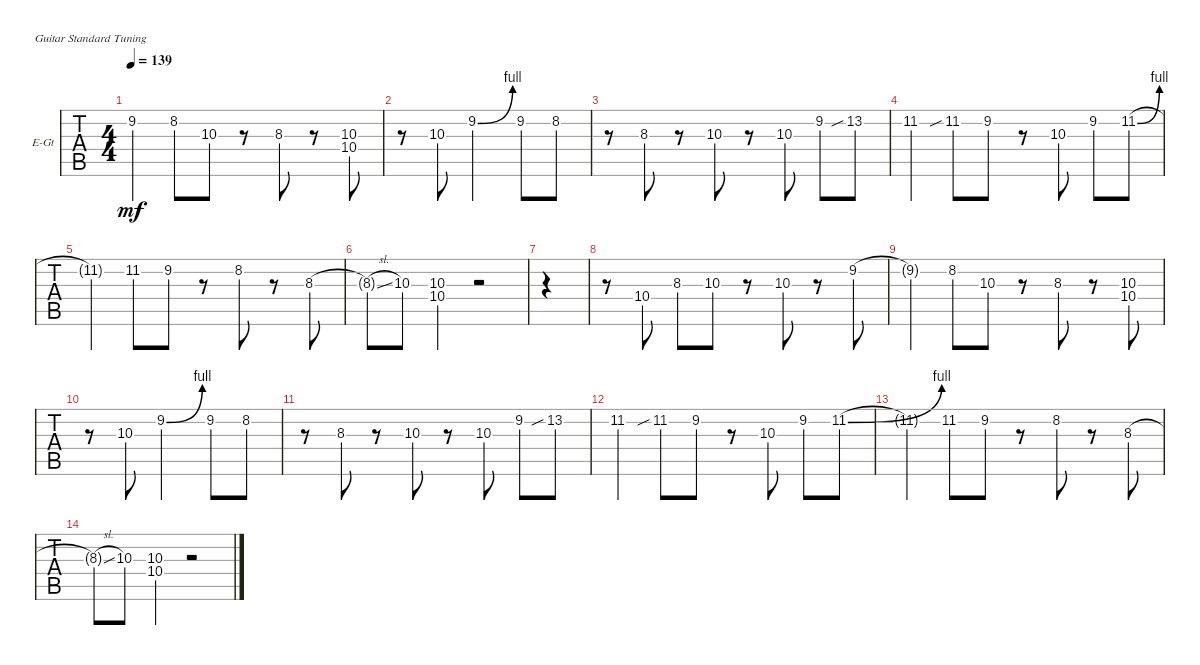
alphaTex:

\defaultSystemsLayout 4
\bracketExtendMode groupsimilarinstruments
\firstSystemTrackNameOrientation horizontal
\otherSystemsTrackNameOrientation horizontal
\track ("Lead Guitar" "E-Gt") {instrument distortionguitar}
\staff {tabs}
\tuning (E4 B3 G3 D3 A2 E2)
\ts (4 4)
\tempo 139
\clef g2
\ks c
9.2{t}.4{dy mf} 8.2.8 10.3.8 r.8 8.3.8 r.8 (10.3 10.4).8 |
r.8 10.3{st}.8 9.2{be (bend 15.6 0 23.4 4)}.2 9.2.8 8.2.8 |
r.8 8.3.8 r.8 10.3.8 r.8 10.3.8 9.2.8 13.2{sib}.8 |
11.2.4 11.2{sib}.8 9.2.8 r.8 10.3.8 9.2.8 11.2{be (bend 0 0 15 4)}.8 |
11.2{t}.4 11.2.8 9.2.8 r.8 8.2.8 r.8 8.3.8 |
8.3{sl t}.8 10.3{st}.8 (10.3 10.4).4 r.2 |
|
r.8 10.4.8 8.3.8 10.3.8 r.8 10.3.8 r.8 9.2.8 |
9.2{t}.4 8.2.8 10.3.8 r.8 8.3.8 r.8 (10.3 10.4).8 |
r.8 10.3{st}.8 9.2{be (bend 15.6 0 23.4 4)}.2 9.2.8 8.2.8 |
r.8 8.3.8 r.8 10.3.8 r.8 10.3.8 9.2.8 13.2{sib}.8 |
11.2.4 11.2{sib}.8 9.2.8 r.8 10.3.8 9.2.8 11.2{be (bend 0 0 15 4)}.8 |
11.2{t}.4 11.2.8 9.2.8 r.8 8.2.8 r.8 8.3.8 |
8.3{sl t}.8 10.3{st}.8 (10.3 10.4).4 r.2
